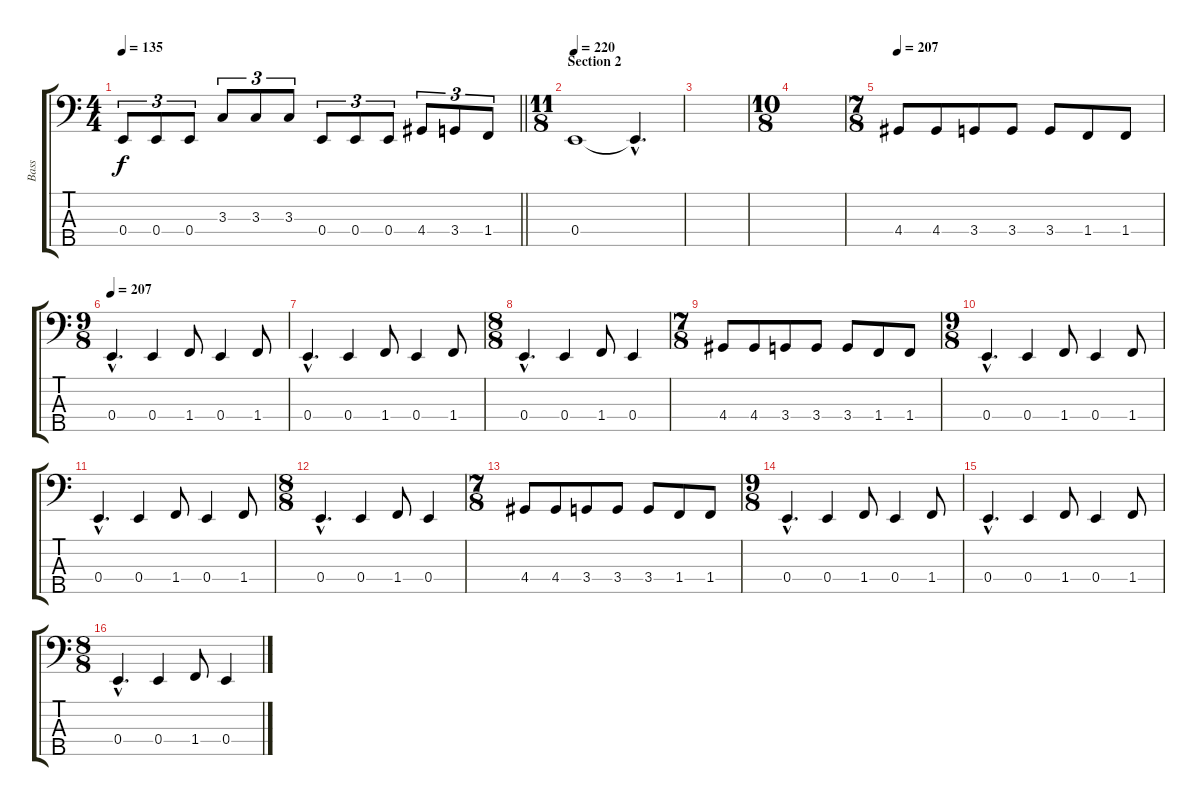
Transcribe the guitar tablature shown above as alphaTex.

\track ("Bass" "Bass") {instrument electricbassfinger}
\staff {score tabs}
\tuning (G2 D2 A1 E1 B0) {hide}
\ts (4 4)
\tempo 135
\clef f4
\barLineRight lightlight
\ks c
0.4.8{tu (3 2) dy f} 0.4.8{tu (3 2)} 0.4.8{tu (3 2)} 3.3.8{tu (3 2)} 3.3.8{tu (3 2)} 3.3.8{tu (3 2)} 0.4.8{tu (3 2)} 0.4.8{tu (3 2)} 0.4.8{tu (3 2)} 4.4.8{tu (3 2)} 3.4.8{tu (3 2)} 1.4.8{tu (3 2)} |
\ts (11 8)
\section ("" "Section 2")
\tempo 220
0.4.1 0.4{hac t}.4{d} |
|
\ts (10 8)
|
\ts (7 8)
\tempo 207
4.4.8 4.4.8 3.4.8 3.4.8 3.4.8 1.4.8 1.4.8 |
\ts (9 8)
\tempo 207
0.4{hac}.4{d} 0.4.4 1.4.8 0.4.4 1.4.8 |
0.4{hac}.4{d} 0.4.4 1.4.8 0.4.4 1.4.8 |
\ts (8 8)
0.4{hac}.4{d} 0.4.4 1.4.8 0.4.4 |
\ts (7 8)
4.4.8 4.4.8 3.4.8 3.4.8 3.4.8 1.4.8 1.4.8 |
\ts (9 8)
0.4{hac}.4{d} 0.4.4 1.4.8 0.4.4 1.4.8 |
0.4{hac}.4{d} 0.4.4 1.4.8 0.4.4 1.4.8 |
\ts (8 8)
0.4{hac}.4{d} 0.4.4 1.4.8 0.4.4 |
\ts (7 8)
4.4.8 4.4.8 3.4.8 3.4.8 3.4.8 1.4.8 1.4.8 |
\ts (9 8)
0.4{hac}.4{d} 0.4.4 1.4.8 0.4.4 1.4.8 |
0.4{hac}.4{d} 0.4.4 1.4.8 0.4.4 1.4.8 |
\ts (8 8)
0.4{hac}.4{d} 0.4.4 1.4.8 0.4.4
